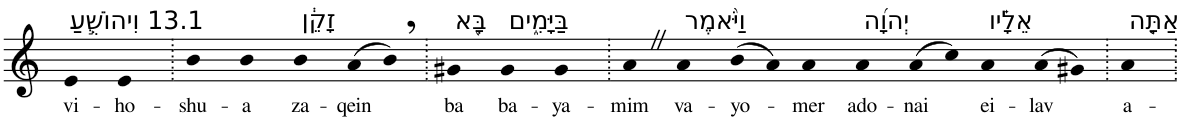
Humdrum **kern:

**kern	**text
*part1	*part1
*staff1	*staff1
*I"Piano	*
*I'Pno	*
*clefG2	*
*k[]	*
=1	=1
!LO:TX:a:t=13.1 וִיהוֹשֻׁ֣עַ	!
!	!LO:LY:b
4e	vi-
!	!LO:LY:b
4e	-ho-
=2.	=2.
!	!LO:LY:b
4b	-shu-
!	!LO:LY:b
4b	-a
!LO:TX:a:t=זָקֵ֔ן	!
!	!LO:LY:b
4b	za-
!	!LO:LY:b
(>8a	-qein
8b,)	.
=3.	=3.
!LO:TX:a:t=בָּ֖א	!
!	!LO:LY:b
4g#X	ba
!LO:TX:a:t=בַּיָּמִ֑ים	!
!	!LO:LY:b
4g#	ba-
!	!LO:LY:b
4g#	-ya-
=4.	=4.
!	!LO:LY:b
4aZ	-mim
!LO:TX:a:t=וַיֹּ֨אמֶר	!
!	!LO:LY:b
4a	va-
!	!LO:LY:b
(>8b	-yo-
8a)	.
!	!LO:LY:b
4a	-mer
!LO:TX:a:t=יְהוָ֜ה	!
!	!LO:LY:b
4a	ado-
!	!LO:LY:b
(>8a	-nai
8cc)	.
!LO:TX:a:t=אֵלָ֗יו	!
!	!LO:LY:b
4a	ei-
!	!LO:LY:b
(>8a	-lav
8g#X)	.
=5.	=5.
!LO:TX:a:t=אַתָּ֤ה	!
!	!LO:LY:b
4a	a-
=.	=.
*-	*-
